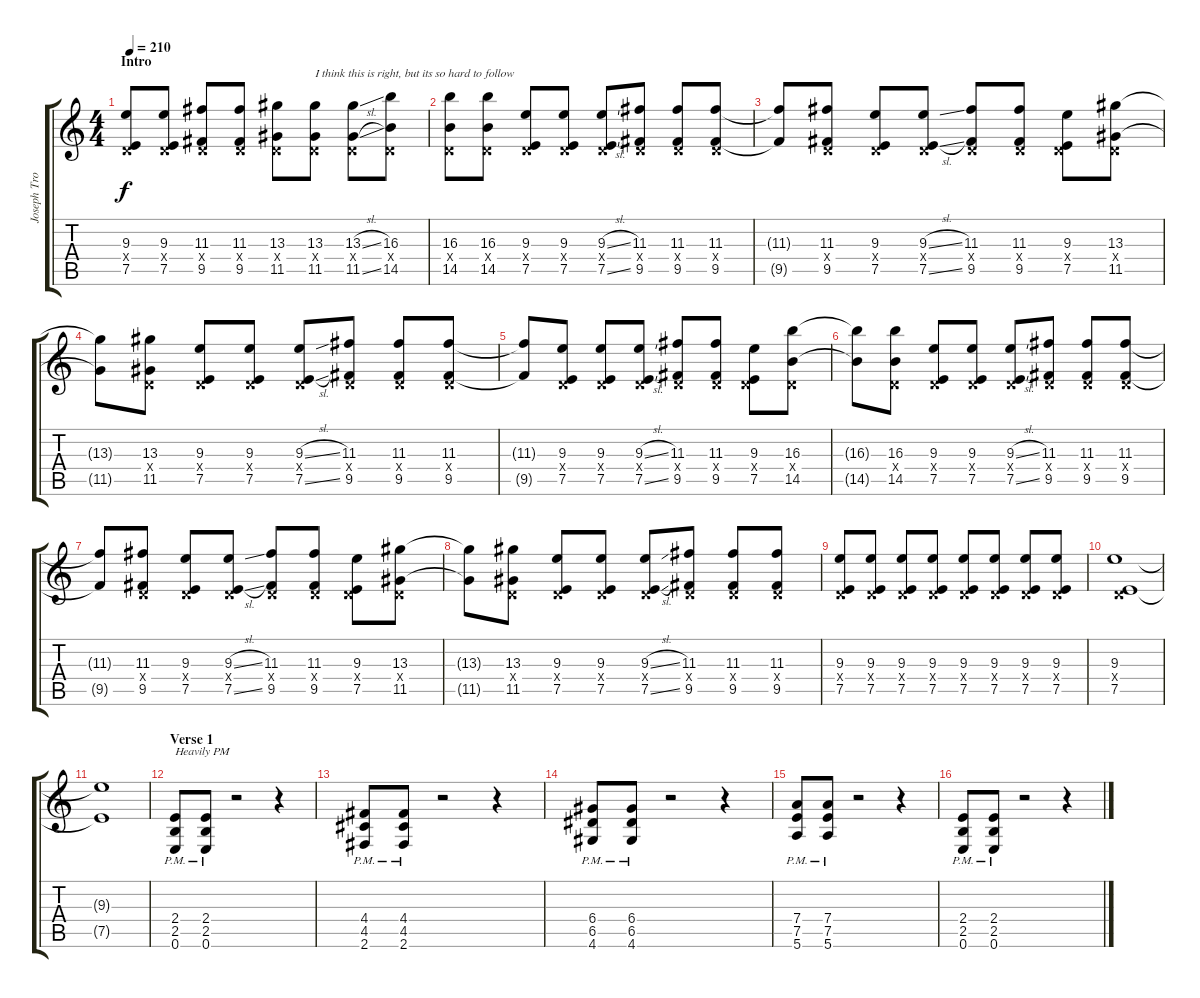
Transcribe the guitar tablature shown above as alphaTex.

\track ("Joseph Trohman (Lead Guitar)" "Joseph Tro") {instrument distortionguitar}
\staff {score tabs}
\tuning (E4 B3 G3 D3 A2 E2) {hide}
\ts (4 4)
\section ("" "Intro")
\tempo 210
\clef g2
\ks c
(9.3 0.4{x} 7.5).8{dy f instrument distortionguitar} (9.3 0.4{x} 7.5).8 (11.3 0.4{x} 9.5).8 (11.3 0.4{x} 9.5).8 (13.3 0.4{x} 11.5).8 (13.3 0.4{x} 11.5).8{txt "I think this is right, but its so hard to follow"} (13.3{sl} 0.4{x} 11.5{sl}).8 (16.3 0.4{x} 14.5).8 |
(16.3 0.4{x} 14.5).8 (16.3 0.4{x} 14.5).8 (9.3 0.4{x} 7.5).8 (9.3 0.4{x} 7.5).8 (9.3{sl} 0.4{x} 7.5{sl}).8 (11.3 0.4{x} 9.5).8 (11.3 0.4{x} 9.5).8 (11.3 0.4{x} 9.5).8 |
(11.3{t} 9.5{t}).8 (11.3 0.4{x} 9.5).8 (9.3 0.4{x} 7.5).8 (9.3{sl} 0.4{x} 7.5{sl}).8 (11.3 0.4{x} 9.5).8 (11.3 0.4{x} 9.5).8 (9.3 0.4{x} 7.5).8 (13.3 0.4{x} 11.5).8 |
(13.3{t} 11.5{t}).8 (13.3 0.4{x} 11.5).8 (9.3 0.4{x} 7.5).8 (9.3 0.4{x} 7.5).8 (9.3{sl} 0.4{x} 7.5{sl}).8 (11.3 0.4{x} 9.5).8 (11.3 0.4{x} 9.5).8 (11.3 0.4{x} 9.5).8 |
(11.3{t} 9.5{t}).8 (9.3 0.4{x} 7.5).8 (9.3 0.4{x} 7.5).8 (9.3{sl} 0.4{x} 7.5{sl}).8 (11.3 0.4{x} 9.5).8 (11.3 0.4{x} 9.5).8 (9.3 0.4{x} 7.5).8 (16.3 0.4{x} 14.5).8 |
(16.3{t} 14.5{t}).8 (16.3 0.4{x} 14.5).8 (9.3 0.4{x} 7.5).8 (9.3 0.4{x} 7.5).8 (9.3{sl} 0.4{x} 7.5{sl}).8 (11.3 0.4{x} 9.5).8 (11.3 0.4{x} 9.5).8 (11.3 0.4{x} 9.5).8 |
(11.3{t} 9.5{t}).8 (11.3 0.4{x} 9.5).8 (9.3 0.4{x} 7.5).8 (9.3{sl} 0.4{x} 7.5{sl}).8 (11.3 0.4{x} 9.5).8 (11.3 0.4{x} 9.5).8 (9.3 0.4{x} 7.5).8 (13.3 0.4{x} 11.5).8 |
(13.3{t} 11.5{t}).8 (13.3 0.4{x} 11.5).8 (9.3 0.4{x} 7.5).8 (9.3 0.4{x} 7.5).8 (9.3{sl} 0.4{x} 7.5{sl}).8 (11.3 0.4{x} 9.5).8 (11.3 0.4{x} 9.5).8 (11.3 0.4{x} 9.5).8 |
(9.3 0.4{x} 7.5).8 (9.3 0.4{x} 7.5).8 (9.3 0.4{x} 7.5).8 (9.3 0.4{x} 7.5).8 (9.3 0.4{x} 7.5).8 (9.3 0.4{x} 7.5).8 (9.3 0.4{x} 7.5).8 (9.3 0.4{x} 7.5).8 |
(9.3 0.4{x} 7.5).1 |
(9.3{t} 7.5{t}).1 |
\section ("" "Verse 1")
(2.4 2.5{pm} 0.6).8{txt "Heavily PM"} (2.4 2.5{pm} 0.6).8 r.2 r.4 |
(4.4 4.5{pm} 2.6).8 (4.4 4.5{pm} 2.6).8 r.2 r.4 |
(6.4 6.5{pm} 4.6).8 (6.4 6.5{pm} 4.6).8 r.2 r.4 |
(7.4 7.5{pm} 5.6).8 (7.4 7.5{pm} 5.6).8 r.2 r.4 |
(2.4 2.5{pm} 0.6).8 (2.4 2.5{pm} 0.6).8 r.2 r.4
